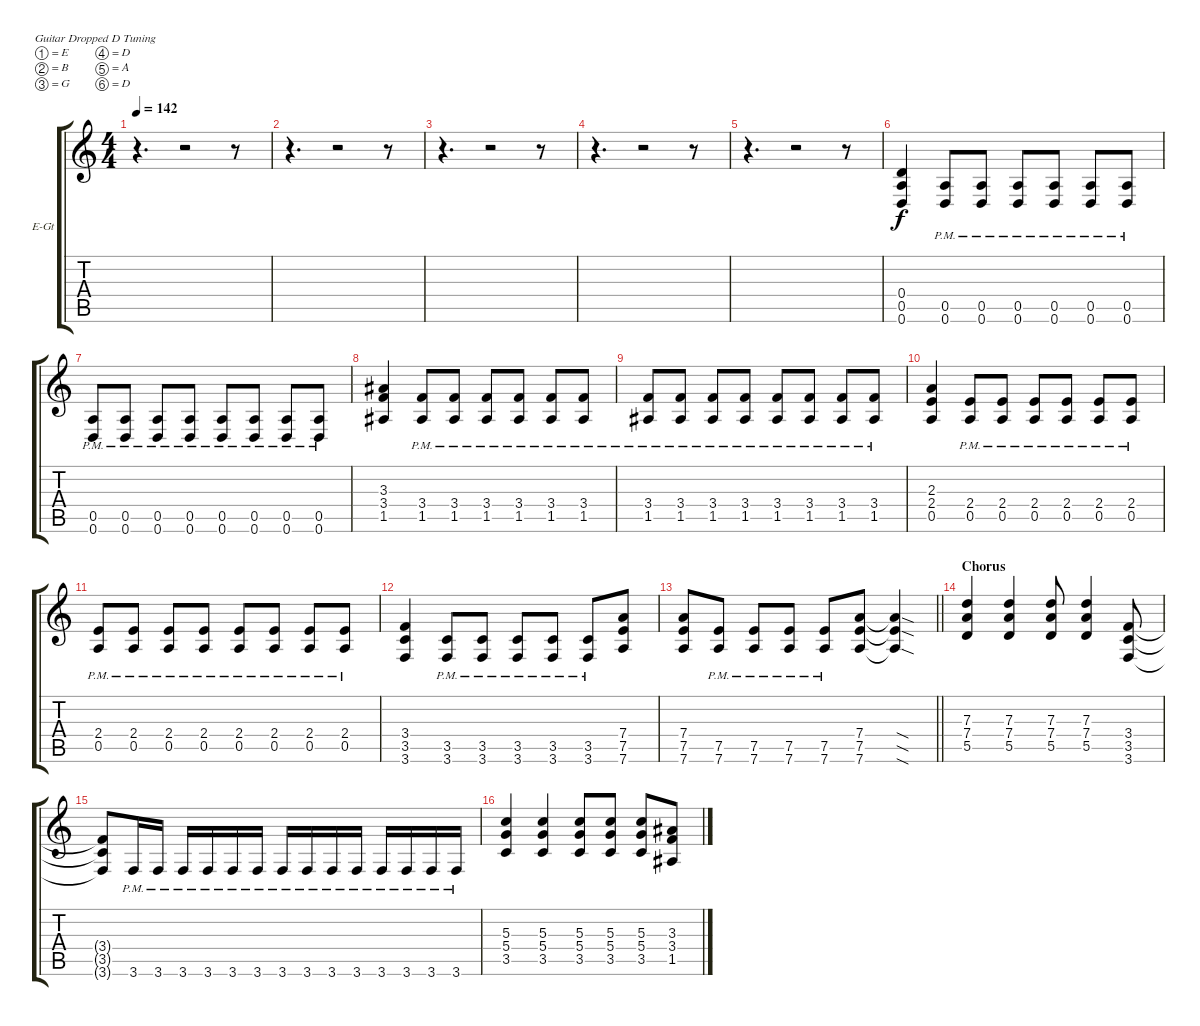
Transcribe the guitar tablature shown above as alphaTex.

\bracketExtendMode groupsimilarinstruments
\firstSystemTrackNameOrientation horizontal
\otherSystemsTrackNameOrientation horizontal
\track ("Electric Guitar 2" "E-Gt") {instrument distortionguitar}
\staff {score tabs}
\tuning (E4 B3 G3 D3 A2 D2)
\ts (4 4)
\tempo 142
\clef g2
\ks c
r.4{d dy f} r.2 r.8 |
r.4{d} r.2 r.8 |
r.4{d} r.2 r.8 |
r.4{d} r.2 r.8 |
r.4{d} r.2 r.8 |
(0.4 0.5 0.6).4 (0.5{pm} 0.6{pm}).8 (0.5{pm} 0.6{pm}).8 (0.5{pm} 0.6{pm}).8 (0.5{pm} 0.6{pm}).8 (0.5{pm} 0.6{pm}).8 (0.5{pm} 0.6{pm}).8 |
(0.5{pm} 0.6{pm}).8 (0.5{pm} 0.6{pm}).8 (0.5{pm} 0.6{pm}).8 (0.5{pm} 0.6{pm}).8 (0.5{pm} 0.6{pm}).8 (0.5{pm} 0.6{pm}).8 (0.5{pm} 0.6{pm}).8 (0.5{pm} 0.6{pm}).8 |
(3.3 3.4 1.5).4 (3.4{pm} 1.5{pm}).8 (3.4{pm} 1.5{pm}).8 (3.4{pm} 1.5{pm}).8 (3.4{pm} 1.5{pm}).8 (3.4{pm} 1.5{pm}).8 (3.4{pm} 1.5{pm}).8 |
(3.4{pm} 1.5{pm}).8 (3.4{pm} 1.5{pm}).8 (3.4{pm} 1.5{pm}).8 (3.4{pm} 1.5{pm}).8 (3.4{pm} 1.5{pm}).8 (3.4{pm} 1.5{pm}).8 (3.4{pm} 1.5{pm}).8 (3.4{pm} 1.5{pm}).8 |
(2.3 2.4 0.5).4 (2.4{pm} 0.5{pm}).8 (2.4{pm} 0.5{pm}).8 (2.4{pm} 0.5{pm}).8 (2.4{pm} 0.5{pm}).8 (2.4{pm} 0.5{pm}).8 (2.4{pm} 0.5{pm}).8 |
(2.4{pm} 0.5{pm}).8 (2.4{pm} 0.5{pm}).8 (2.4{pm} 0.5{pm}).8 (2.4{pm} 0.5{pm}).8 (2.4{pm} 0.5{pm}).8 (2.4{pm} 0.5{pm}).8 (2.4{pm} 0.5{pm}).8 (2.4{pm} 0.5{pm}).8 |
(3.4 3.5 3.6).4 (3.5{pm} 3.6{pm}).8 (3.5{pm} 3.6{pm}).8 (3.5{pm} 3.6{pm}).8 (3.5{pm} 3.6{pm}).8 (3.5{pm} 3.6{pm}).8 (7.4 7.5 7.6).8 |
\barLineRight lightlight
(7.4 7.5 7.6).8 (7.5{pm} 7.6{pm}).8 (7.5{pm} 7.6{pm}).8 (7.5{pm} 7.6{pm}).8 (7.5{pm} 7.6{pm}).8 (7.4 7.5 7.6).8 (7.4{sod t} 7.5{sod t} 7.6{sod t}).4 |
\section ("" "Chorus")
(7.3 7.4 5.5).4 (7.3 7.4 5.5).4 (7.3 7.4 5.5).8 (7.3 7.4 5.5).4 (3.4 3.5 3.6).8 |
(3.4{t} 3.5{t} 3.6{t}).8 3.6{pm}.16 3.6{pm}.16 3.6{pm}.16 3.6{pm}.16 3.6{pm}.16 3.6{pm}.16 3.6{pm}.16 3.6{pm}.16 3.6{pm}.16 3.6{pm}.16 3.6{pm}.16 3.6{pm}.16 3.6{pm}.16 3.6{pm}.16 |
(5.3 5.4 3.5).4 (5.3 5.4 3.5).4 (5.3 5.4 3.5).8 (5.3 5.4 3.5).8 (5.3 5.4 3.5).8 (3.3 3.4 1.5).8
